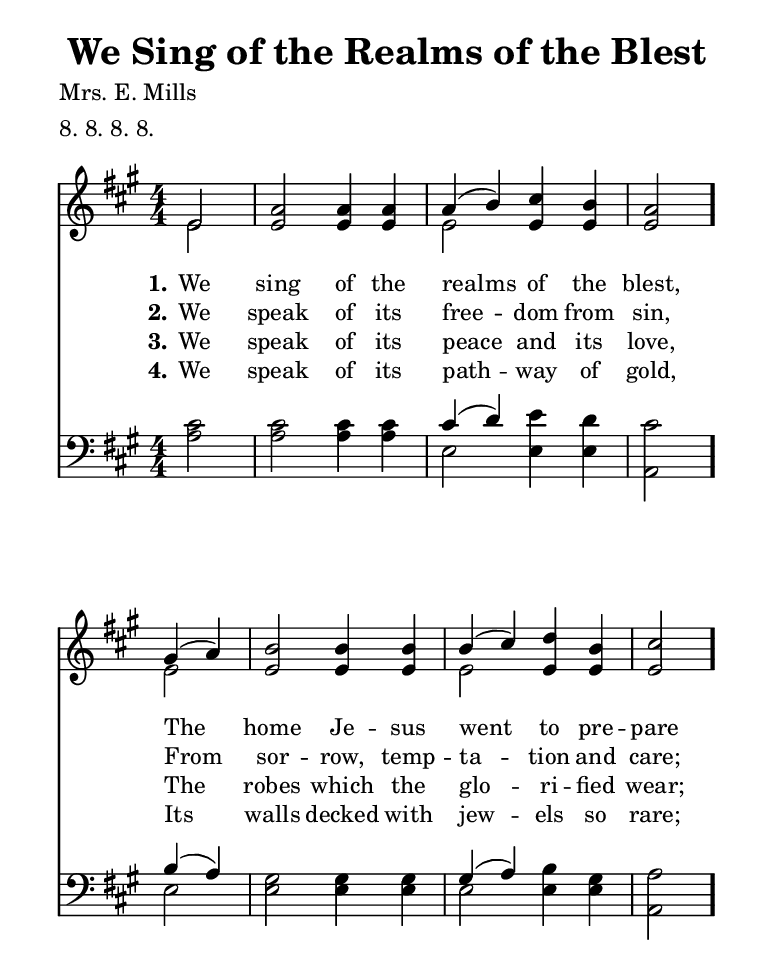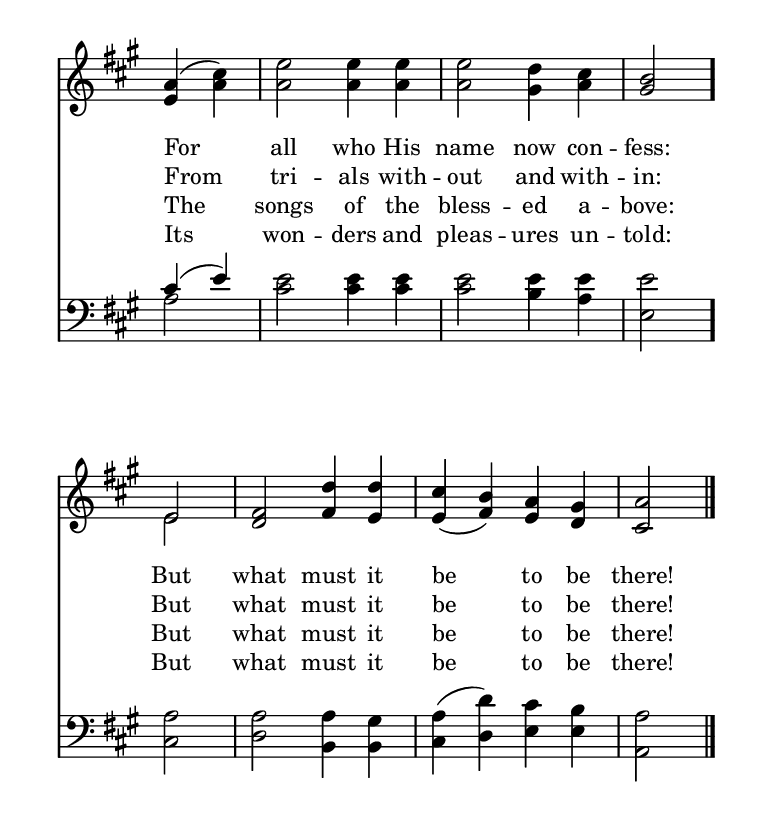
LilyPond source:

\include "common/global.ily"
\paper {
  \include "common/paper.ily"
  ragged-bottom = ##t
  system-system-spacing.padding = 11
}

\header{
  hymnnumber = "276"
  title = "We Sing of the Realms of the Blest"
  tunename = "Celeste"
  meter = "8. 8. 8. 8."
  poet = "Mrs. E. Mills"
  composer = ""
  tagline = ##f
}

global = {
  \include "common/overrides.ily"
  \override Staff.TimeSignature.style = #'numbered
  \time 4/4
  \override Score.MetronomeMark.transparent = ##t % hide all fermata changes too
  \tempo 4=120
  \key a \major
  \partial 2
  \autoBeamOff
}

notesSoprano = {
\global
\relative c' {

  e2 | a a4 a | a( b) cis b | a2
  gis4( a) | b2 b4 b | b( cis) d b | cis2 \eogbreak
  a4( cis) | e2 e4 e | e2 d4 cis | b2
  e,2 | fis d'4 d | cis( b) a gis | a2

  \bar "|."

}
}

notesAlto = {
\global
\relative e' {

  e2 | e e4 e | e2 e4 e | e2
  e2 | e e4 e | e2 e4 e | e2
  e4( a) | a2 a4 a | a2 gis4 a | gis2
  e2 | d2 fis4 e | e( fis) e d | cis2

}
}

notesTenor = {
\global
\relative a {

  cis2 | cis cis4 cis | cis4( d) e d | cis2
  b4( a) | gis2 gis4 gis | gis( a) b gis | a2
  cis4( e) | e2 e4 e | e2 e4 e | e2
  a,2 | a a4 gis | a( d) cis b | a2

}
}

notesBass = {
\global
\relative f {

  a2 | a a4 a | e2 e4 e | a,2
  e'2 | e e4 e | e2 e4 e | a,2
  a'2 | cis2 cis4 cis | cis2 b4 a | e2
  cis2 | d b4 b | cis( d) e e | a,2

}
}

wordsA = \lyricmode {
\set stanza = "1."

We sing of the realms of the blest, \bar "."
The home Je -- sus went to pre -- pare \bar "."
For all who His name now con -- fess: \bar "."
But what must it be to be there! \bar "."

}

wordsB = \lyricmode {
\set stanza = "2."

We speak of its free -- dom from sin,
From sor -- row, temp -- ta -- tion and care;
From tri -- als with -- out and with -- in:
But what must it be to be there!

}

wordsC = \lyricmode {
\set stanza = "3."

We speak of its peace and its love,
The robes which the glo -- ri -- fied wear;
The songs of the bless -- ed a -- bove:
But what must it be to be there!

}

wordsD = \lyricmode {
\set stanza = "4."

We speak of its path -- way of gold,
Its walls decked with jew -- els so rare;
Its won -- ders and pleas -- ures un -- told:
But what must it be to be there!

}

\score {
  \context ChoirStaff <<
    \context Staff = upper <<
      \set Staff.autoBeaming = ##f
      \set ChoirStaff.systemStartDelimiter = #'SystemStartBar
      \set ChoirStaff.printPartCombineTexts = ##f
      \partcombine #'(2 . 11) \notesSoprano \notesAlto
      \context NullVoice = sopranos { \voiceOne << \notesSoprano >> }
      \context Lyrics = one   \lyricsto sopranos \wordsA
      \context Lyrics = two   \lyricsto sopranos \wordsB
      \context Lyrics = three \lyricsto sopranos \wordsC
      \context Lyrics = four  \lyricsto sopranos \wordsD
    >>
    \context Staff = men <<
      \set Staff.autoBeaming = ##f
      \clef bass
      \set ChoirStaff.printPartCombineTexts = ##f
      \partcombine #'(2 . 11) \notesTenor \notesBass
    >>
  >>
  \layout {
    \include "common/layout.ily"
  }
  \midi{
    \include "common/midi.ily"
  }
}

\version "2.19.49"  % necessary for upgrading to future LilyPond versions.

% vi:set et ts=2 sw=2 ai nocindent syntax=lilypond:
